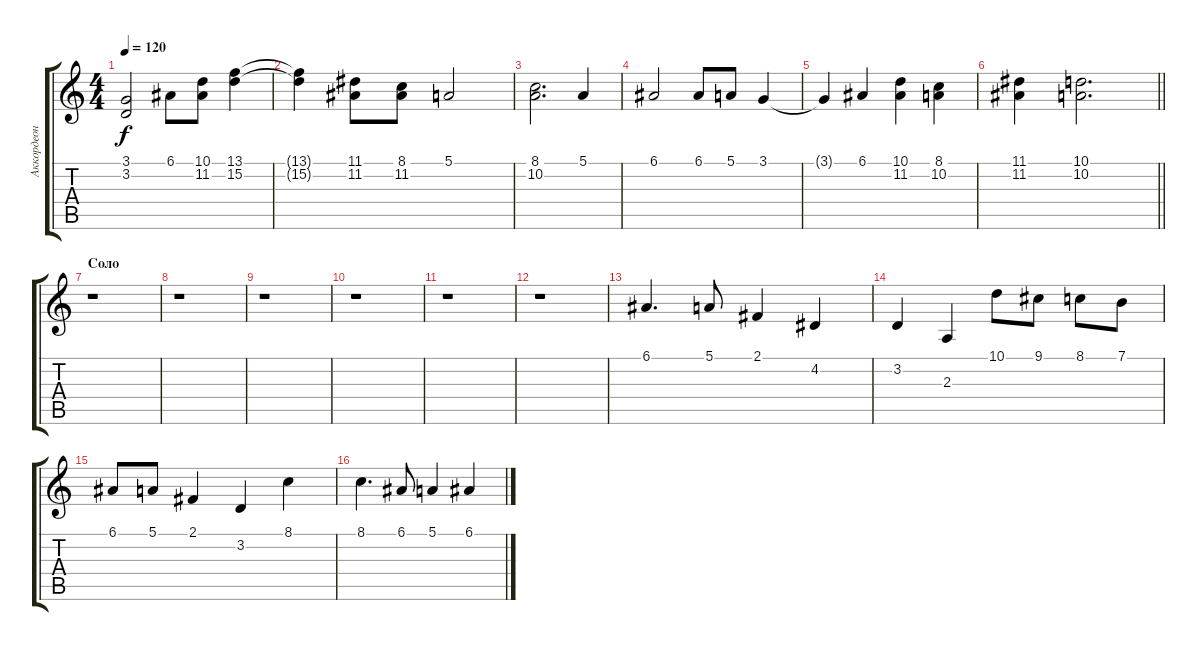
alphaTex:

\track ("Аккордеон ПР " "Аккордеон ") {instrument accordion}
\staff {score tabs}
\tuning (E4 B3 G3 D3 A2 E2) {hide}
\ts (4 4)
\tempo 120
\clef g2
\ks c
(3.1 3.2).2{dy f} 6.1.8 (10.1 11.2).8 (13.1 15.2).4 |
(13.1{t} 15.2{t}).4 (11.1 11.2).8 (8.1 11.2).8 5.1.2 |
(8.1 10.2).2{d} 5.1.4 |
6.1.2 6.1.8 5.1.8 3.1.4 |
3.1{t}.4 6.1.4 (10.1 11.2).4 (8.1 10.2).4 |
\barLineRight lightlight
(11.1 11.2).4 (10.1 10.2).2{d} |
\section ("" "Соло")
r.1 |
r.1 |
r.1 |
r.1 |
r.1 |
r.1 |
6.1.4{d} 5.1.8 2.1.4 4.2.4 |
3.2.4 2.3.4 10.1.8 9.1.8 8.1.8 7.1.8 |
6.1.8 5.1.8 2.1.4 3.2.4 8.1.4 |
8.1.4{d} 6.1.8 5.1.4 6.1.4
